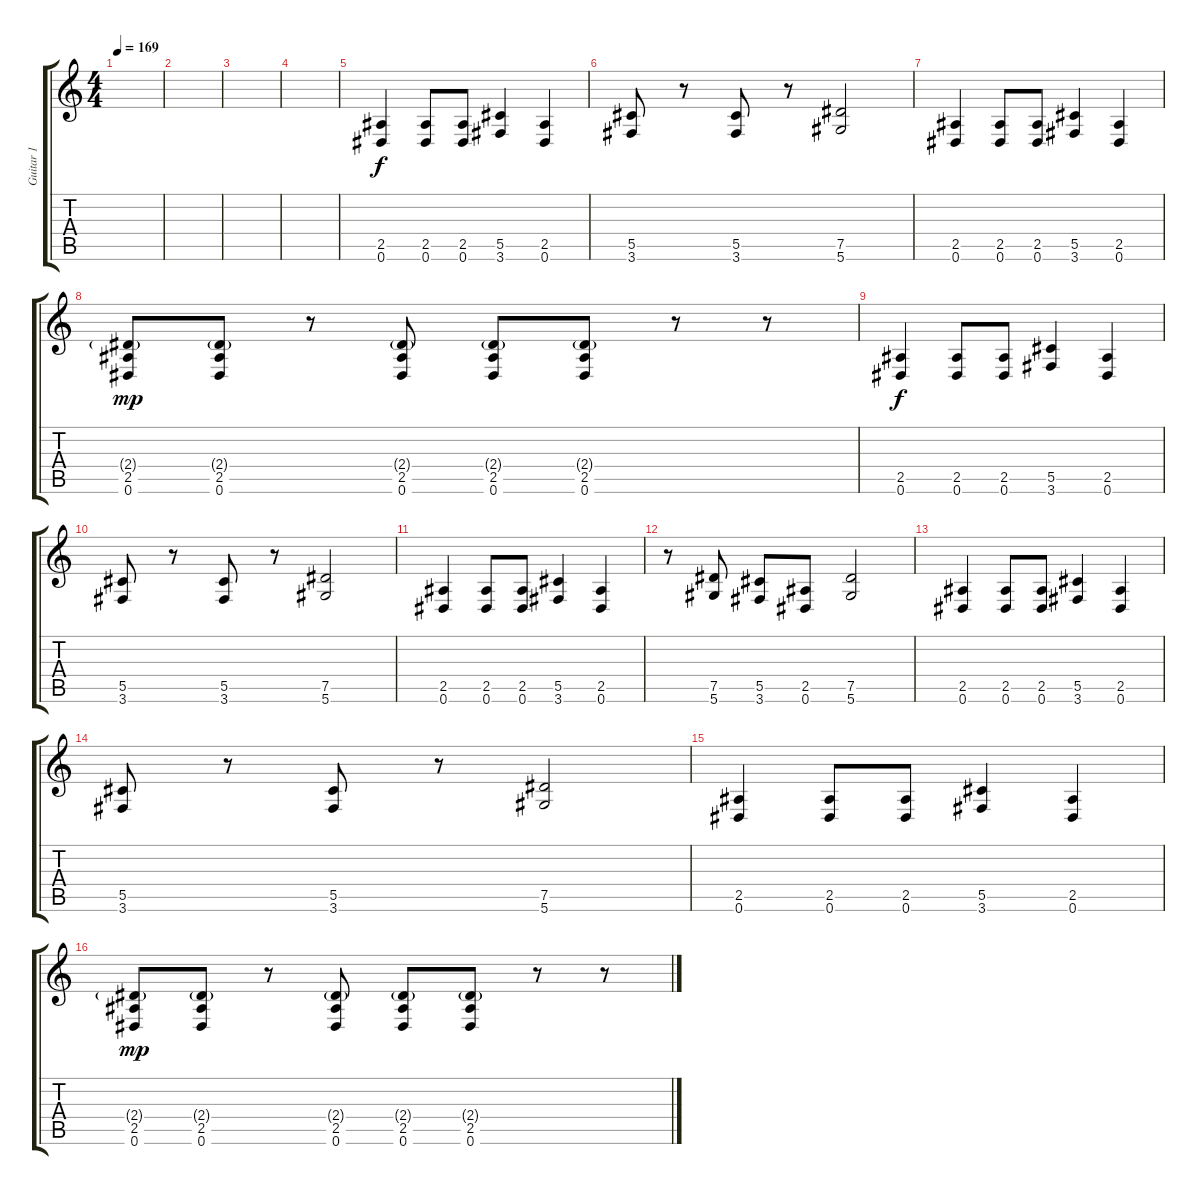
\track ("Guitar 1" "Guitar 1") {instrument distortionguitar}
\staff {score tabs}
\tuning (Eb4 Bb3 Gb3 Db3 Ab2 Eb2) {hide}
\ts (4 4)
\tempo 169
\clef g2
\ks c
|
|
|
|
(2.5 0.6).4 (2.5 0.6).8 (2.5 0.6).8 (5.5 3.6).4 (2.5 0.6).4 |
(5.5 3.6).8 r.8 (5.5 3.6).8 r.8 (7.5 5.6).2 |
(2.5 0.6).4 (2.5 0.6).8 (2.5 0.6).8 (5.5 3.6).4 (2.5 0.6).4 |
(2.4{g} 2.5 0.6).8{dy mp} (2.4{g} 2.5 0.6).8 r.8 (2.4{g} 2.5 0.6).8 (2.4{g} 2.5 0.6).8 (2.4{g} 2.5 0.6).8 r.8 r.8 |
(2.5 0.6).4{dy f} (2.5 0.6).8 (2.5 0.6).8 (5.5 3.6).4 (2.5 0.6).4 |
(5.5 3.6).8 r.8 (5.5 3.6).8 r.8 (7.5 5.6).2 |
(2.5 0.6).4 (2.5 0.6).8 (2.5 0.6).8 (5.5 3.6).4 (2.5 0.6).4 |
r.8 (7.5 5.6).8 (5.5 3.6).8 (2.5 0.6).8 (7.5 5.6).2 |
(2.5 0.6).4 (2.5 0.6).8 (2.5 0.6).8 (5.5 3.6).4 (2.5 0.6).4 |
(5.5 3.6).8 r.8 (5.5 3.6).8 r.8 (7.5 5.6).2 |
(2.5 0.6).4 (2.5 0.6).8 (2.5 0.6).8 (5.5 3.6).4 (2.5 0.6).4 |
(2.4{g} 2.5 0.6).8{dy mp} (2.4{g} 2.5 0.6).8 r.8 (2.4{g} 2.5 0.6).8 (2.4{g} 2.5 0.6).8 (2.4{g} 2.5 0.6).8 r.8 r.8
